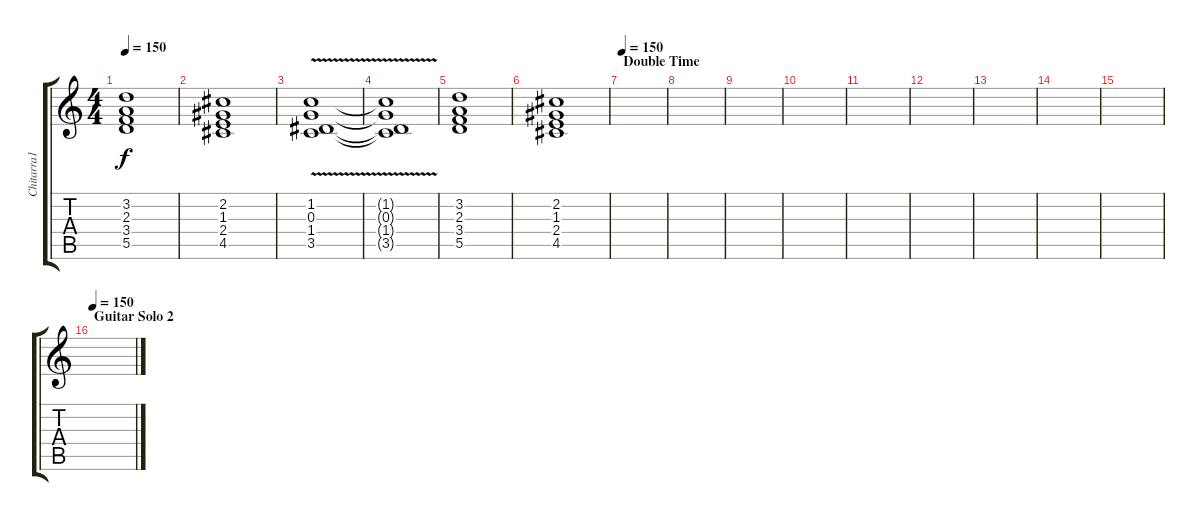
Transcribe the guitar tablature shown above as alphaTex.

\track ("Chitarra1" "Chitarra1") {instrument electricguitarjazz}
\staff {score tabs}
\tuning (E4 B3 G3 D3 A2 E2) {hide}
\ts (4 4)
\tempo 150
\clef g2
\ks c
(3.2 2.3 3.4 5.5).1{dy f} |
(2.2 1.3 2.4 4.5).1 |
(1.2 0.3 1.4 3.5{v}).1 |
(1.2{t} 0.3{t} 1.4{t} 3.5{t}).1 |
(3.2 2.3 3.4 5.5).1 |
(2.2 1.3 2.4 4.5).1 |
\section ("" "Double Time")
\tempo 150
|
|
|
|
|
|
|
|
|
\section ("" "Guitar Solo 2")
\tempo 150
